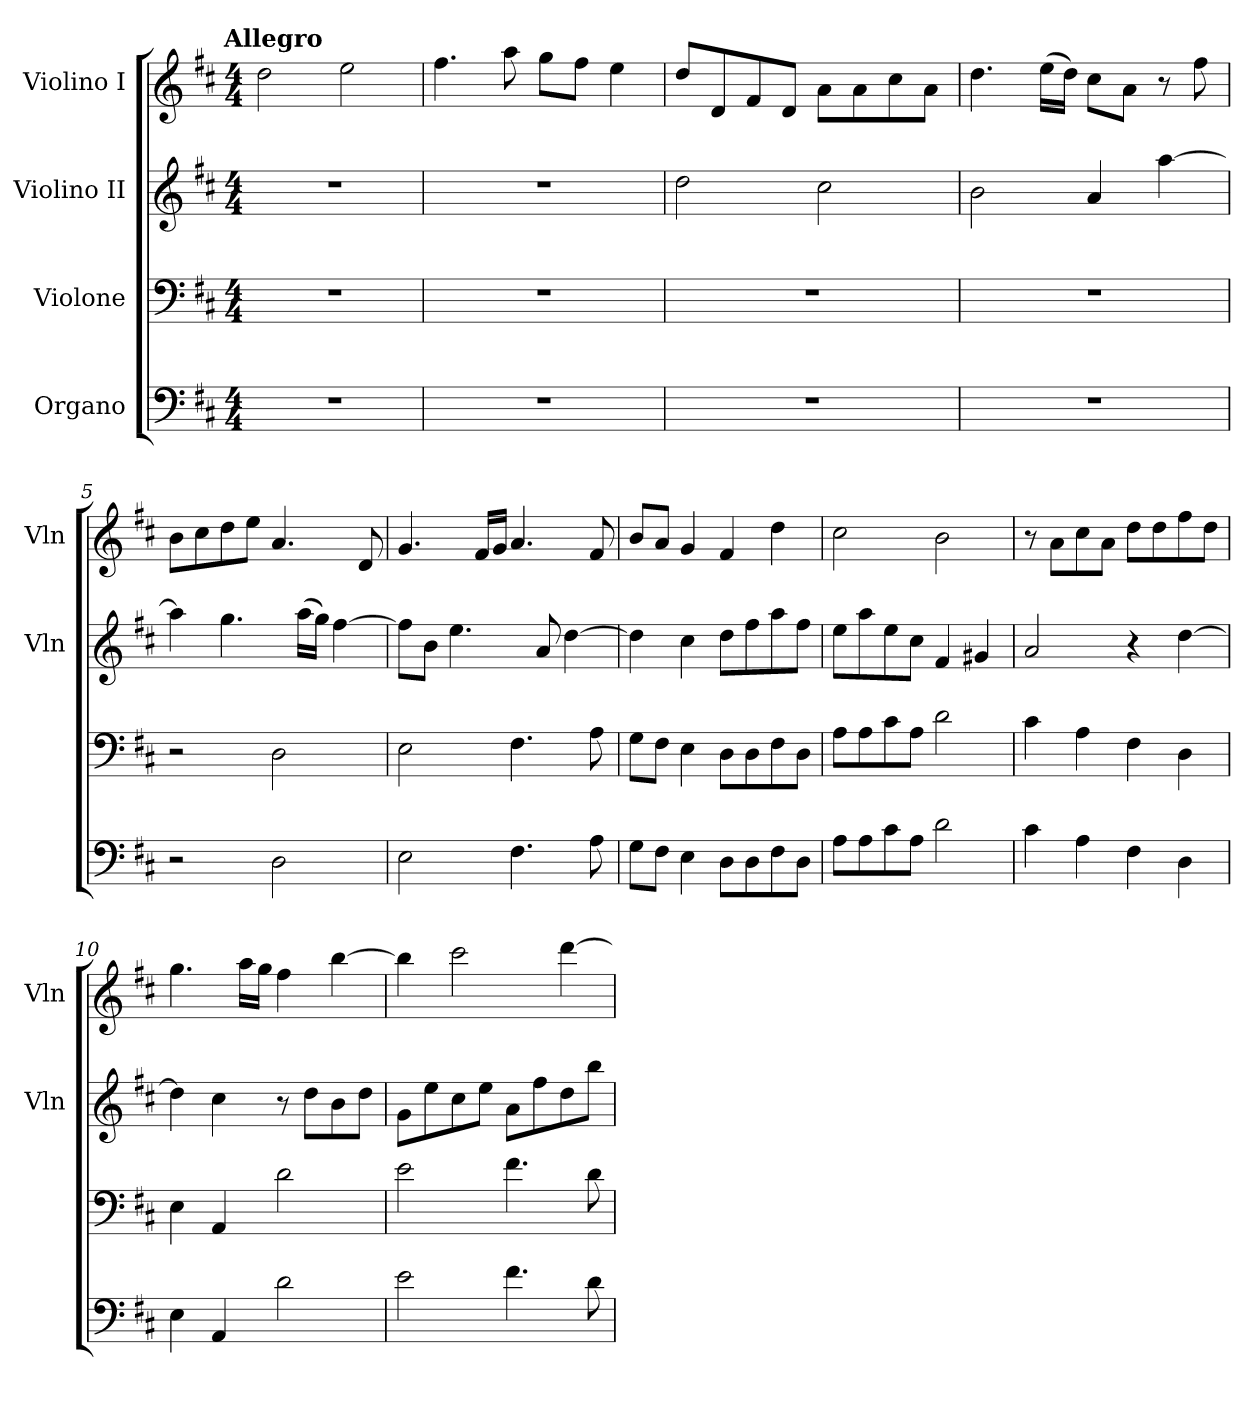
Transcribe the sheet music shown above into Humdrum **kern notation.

**kern	**kern	**kern	**kern
*part4	*part3	*part2	*part1
*staff4	*staff3	*staff2	*staff1
*I"Organo	*I"Violone	*I"Violino II	*I"Violino I
*	*	*I'Vln	*I'Vln
*clefF4	*clefF4	*clefG2	*clefG2
*k[f#c#]	*k[f#c#]	*k[f#c#]	*k[f#c#]
*D:	*D:	*D:	*D:
!!LO:TX:omd:t=Allegro
*M4/4	*M4/4	*M4/4	*M4/4
*MM132	*MM132	*MM132	*MM132
=1	=1	=1	=1
1r	1r	1r	2dd
.	.	.	2ee
=2	=2	=2	=2
1r	1r	1r	4.ff#
.	.	.	8aa
.	.	.	8ggL
.	.	.	8ff#J
.	.	.	4ee
=3	=3	=3	=3
1r	1r	2dd	8ddL
.	.	.	8d
.	.	.	8f#
.	.	.	8dJ
.	.	2cc#	8aL
.	.	.	8a
.	.	.	8cc#
.	.	.	8aJ
=4	=4	=4	=4
1r	1r	2b	4.dd
.	.	.	(16eeLL
.	.	.	16ddJJ)
.	.	4a	8cc#L
.	.	.	8aJ
.	.	[4aa	8r
.	.	.	8ff#
=5	=5	=5	=5
2r	2r	4aa]	8bL
.	.	.	8cc#
.	.	4.gg	8dd
.	.	.	8eeJ
2D	2D	.	4.a
.	.	(16aaLL	.
.	.	16ggJJ)	.
.	.	[4ff#	.
.	.	.	8d
=6	=6	=6	=6
2E	2E	8ff#L]	4.g
.	.	8bJ	.
.	.	4.ee	.
.	.	.	16f#LL
.	.	.	16gJJ
4.F#	4.F#	.	4.a
.	.	8a	.
.	.	[4dd	.
8A	8A	.	8f#
=7	=7	=7	=7
8GL	8GL	4dd]	8bL
8F#J	8F#J	.	8aJ
4E	4E	4cc#	4g
8DL	8DL	8ddL	4f#
8D	8D	8ff#	.
8F#	8F#	8aa	4dd
8DJ	8DJ	8ff#J	.
=8	=8	=8	=8
8AL	8AL	8eeL	2cc#
8A	8A	8aa	.
8c#	8c#	8ee	.
8AJ	8AJ	8cc#J	.
2d	2d	4f#	2b
.	.	4g#X	.
=9	=9	=9	=9
4c#	4c#	2a	8r
.	.	.	8aL
4A	4A	.	8cc#
.	.	.	8aJ
4F#	4F#	4r	8ddL
.	.	.	8dd
4D	4D	[4dd	8ff#
.	.	.	8ddJ
=10	=10	=10	=10
4E	4E	4dd]	4.gg
4AA	4AA	4cc#	.
.	.	.	16aaLL
.	.	.	16ggJJ
2d	2d	8r	4ff#
.	.	8ddL	.
.	.	8b	[4bb
.	.	8ddJ	.
=11	=11	=11	=11
2e	2e	8gL	4bb]
.	.	8ee	.
.	.	8cc#	2ccc#
.	.	8eeJ	.
4.f#	4.f#	8aL	.
.	.	8ff#	.
.	.	8dd	[4ddd
8d	8d	8bbJ	.
=	=	=	=
*-	*-	*-	*-
